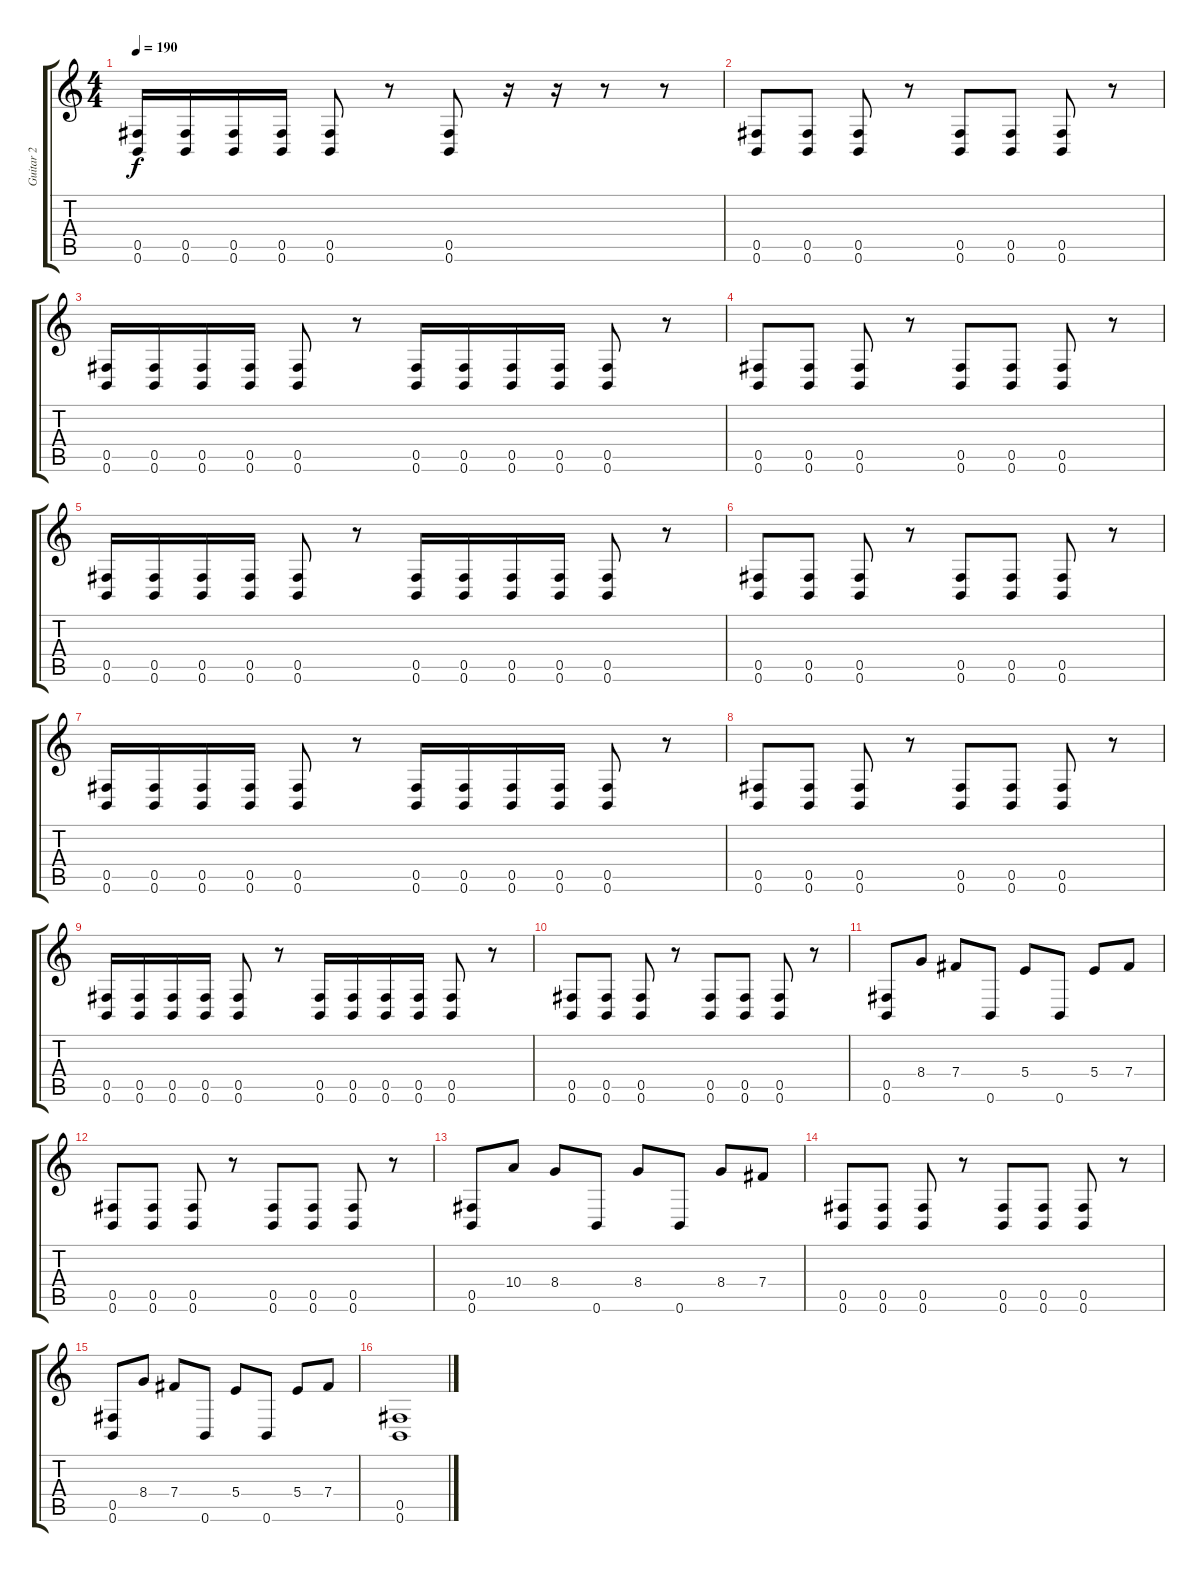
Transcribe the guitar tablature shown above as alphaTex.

\track ("Guitar 2" "Guitar 2") {instrument distortionguitar}
\staff {score tabs}
\tuning (Db4 Ab3 E3 B2 Gb2 B1) {hide}
\ts (4 4)
\tempo 190
\clef g2
\ks c
(0.5 0.6).16{dy f} (0.5 0.6).16 (0.5 0.6).16 (0.5 0.6).16 (0.5 0.6).8 r.8 (0.5 0.6).8 r.16 r.16 r.8 r.8 |
(0.5 0.6).8 (0.5 0.6).8 (0.5 0.6).8 r.8 (0.5 0.6).8 (0.5 0.6).8 (0.5 0.6).8 r.8 |
(0.5 0.6).16 (0.5 0.6).16 (0.5 0.6).16 (0.5 0.6).16 (0.5 0.6).8 r.8 (0.5 0.6).16 (0.5 0.6).16 (0.5 0.6).16 (0.5 0.6).16 (0.5 0.6).8 r.8 |
(0.5 0.6).8 (0.5 0.6).8 (0.5 0.6).8 r.8 (0.5 0.6).8 (0.5 0.6).8 (0.5 0.6).8 r.8 |
(0.5 0.6).16 (0.5 0.6).16 (0.5 0.6).16 (0.5 0.6).16 (0.5 0.6).8 r.8 (0.5 0.6).16 (0.5 0.6).16 (0.5 0.6).16 (0.5 0.6).16 (0.5 0.6).8 r.8 |
(0.5 0.6).8 (0.5 0.6).8 (0.5 0.6).8 r.8 (0.5 0.6).8 (0.5 0.6).8 (0.5 0.6).8 r.8 |
(0.5 0.6).16 (0.5 0.6).16 (0.5 0.6).16 (0.5 0.6).16 (0.5 0.6).8 r.8 (0.5 0.6).16 (0.5 0.6).16 (0.5 0.6).16 (0.5 0.6).16 (0.5 0.6).8 r.8 |
(0.5 0.6).8 (0.5 0.6).8 (0.5 0.6).8 r.8 (0.5 0.6).8 (0.5 0.6).8 (0.5 0.6).8 r.8 |
(0.5 0.6).16 (0.5 0.6).16 (0.5 0.6).16 (0.5 0.6).16 (0.5 0.6).8 r.8 (0.5 0.6).16 (0.5 0.6).16 (0.5 0.6).16 (0.5 0.6).16 (0.5 0.6).8 r.8 |
(0.5 0.6).8 (0.5 0.6).8 (0.5 0.6).8 r.8 (0.5 0.6).8 (0.5 0.6).8 (0.5 0.6).8 r.8 |
(0.5 0.6).8 8.4.8 7.4.8 0.6.8 5.4.8 0.6.8 5.4.8 7.4.8 |
(0.5 0.6).8 (0.5 0.6).8 (0.5 0.6).8 r.8 (0.5 0.6).8 (0.5 0.6).8 (0.5 0.6).8 r.8 |
(0.5 0.6).8 10.4.8 8.4.8 0.6.8 8.4.8 0.6.8 8.4.8 7.4.8 |
(0.5 0.6).8 (0.5 0.6).8 (0.5 0.6).8 r.8 (0.5 0.6).8 (0.5 0.6).8 (0.5 0.6).8 r.8 |
(0.5 0.6).8 8.4.8 7.4.8 0.6.8 5.4.8 0.6.8 5.4.8 7.4.8 |
(0.5 0.6).1
